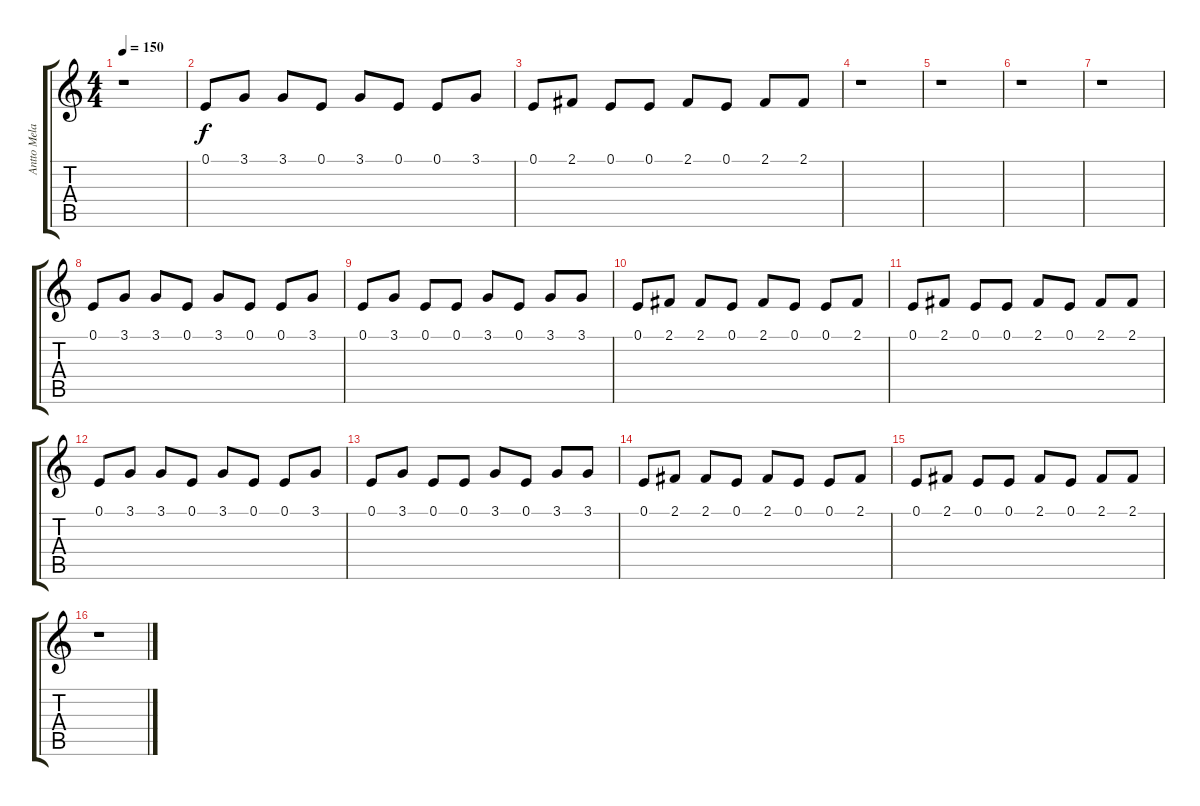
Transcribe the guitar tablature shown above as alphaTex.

\track ("Antto Melasniemi (Keyboard)" "Antto Mela") {instrument rockorgan}
\staff {score tabs}
\tuning (E4 B3 G3 D3 A2 E2) {hide}
\ts (4 4)
\tempo 150
\clef g2
\ks c
r.1{dy f} |
0.1.8 3.1.8 3.1.8 0.1.8 3.1.8 0.1.8 0.1.8 3.1.8 |
0.1.8 2.1.8 0.1.8 0.1.8 2.1.8 0.1.8 2.1.8 2.1.8 |
r.1 |
r.1 |
r.1 |
r.1 |
0.1.8 3.1.8 3.1.8 0.1.8 3.1.8 0.1.8 0.1.8 3.1.8 |
0.1.8 3.1.8 0.1.8 0.1.8 3.1.8 0.1.8 3.1.8 3.1.8 |
0.1.8 2.1.8 2.1.8 0.1.8 2.1.8 0.1.8 0.1.8 2.1.8 |
0.1.8 2.1.8 0.1.8 0.1.8 2.1.8 0.1.8 2.1.8 2.1.8 |
0.1.8 3.1.8 3.1.8 0.1.8 3.1.8 0.1.8 0.1.8 3.1.8 |
0.1.8 3.1.8 0.1.8 0.1.8 3.1.8 0.1.8 3.1.8 3.1.8 |
0.1.8 2.1.8 2.1.8 0.1.8 2.1.8 0.1.8 0.1.8 2.1.8 |
0.1.8 2.1.8 0.1.8 0.1.8 2.1.8 0.1.8 2.1.8 2.1.8 |
r.1
